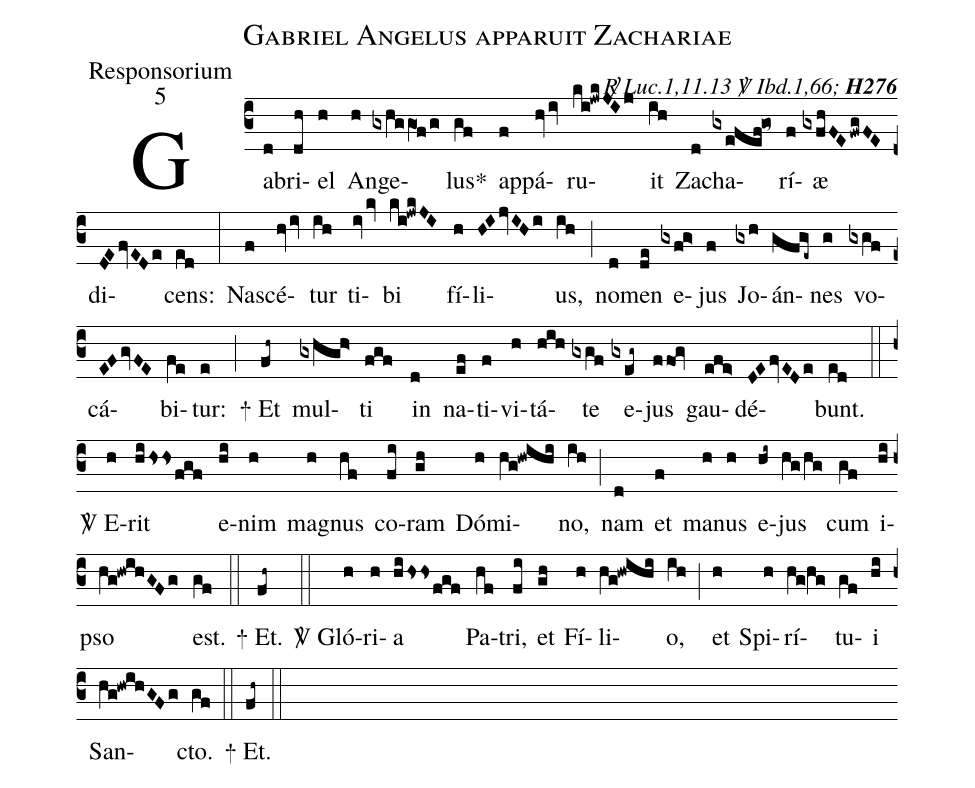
name:Gabriel Angelus apparuit Zachariae;
office-part:Responsorium;
mode:5;
commentary:{\itshape\mdseries \Rbar\  Luc.1,11.13 \Vbar\   Ibd.1,66;\/}  {\bfseries H276};
%%
(c3) Ga(d)bri(dh)el(h) An(h)ge(gxhggO1f/g)lus<sp>*</sp>(gf) ap(f)pá(hviv)ru(ki!jwkJIj)it(ih) Za(d)cha(gxefef!go~)rí(f)æ(gxfhFEfwgFE) di(DEfvEDe)cens:(ed) (:)
Na(f)scé(hviv)tur(ih) ti(ivkv)bi(ki!jwkJI) fí(h)li(HIjvIHi)us,(ih) (;)
no(d)men(de) e(gxfg>)jus(f) Jo(gxh)án(gf@ge~)nes(g) vo(gxgf)cá(EFgvFE)bi(fe)tur:(e) (;)
<sp>+</sp> Et(fh~) mul(gxhgh>)ti(fgf) in(d) na(ef)ti(f)vi(h)tá(hih)te(gxgf) e(gxeg~)jus(ffo1!gv) gau(efe>)dé(DEfvEDe)bunt.(ed) (::)
<sp>V/</sp> E(h)rit(hiHssfgf) e(hi)nim(h) ma(h)gnus(hf) co(fi)ram(gh) Dó(h)mi(hg!hwihi)no,(ih) (;)
nam(d) et(f) ma(h)nus(h) e(hi~)jus(hg/hg) cum(gf) i(hi)pso(hg!hwihGFg) est.(gf) (::)
<sp>+</sp> Et.(fh~) (::)
<sp>V/</sp> Gló(h)ri(h)a(hihssfgf) Pa(hf)tri,(fi) et(gh) Fí(h)li(hg!hwihi)o,(ih) (;)
et(h) Spi(h)rí(hg/0hg)tu(gf)i(hi) San(hg!hwihGFg)cto.(gf)  (::)
<sp>+</sp> Et.(fh~) (::)
